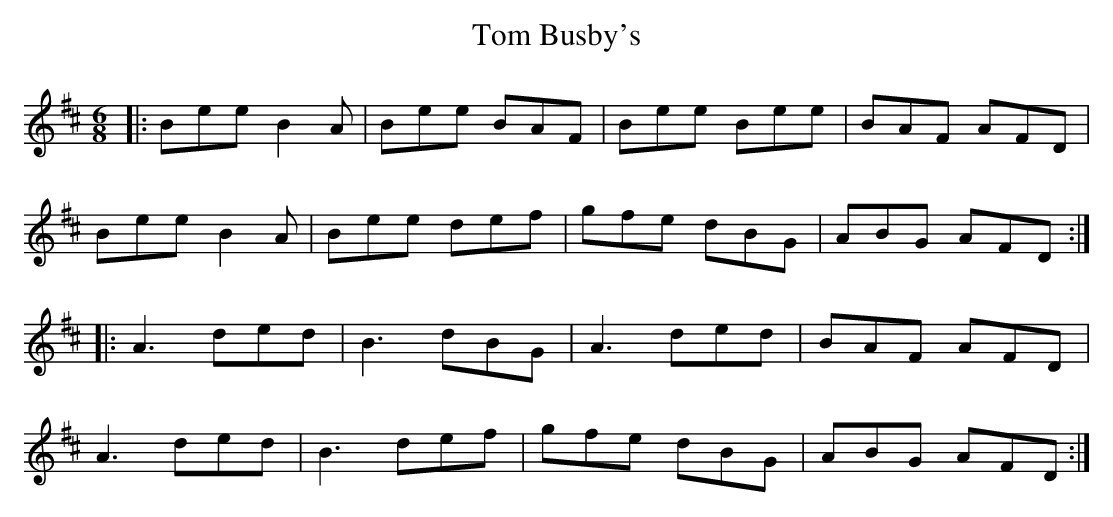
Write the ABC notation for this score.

X:1
T: Tom Busby's
M: 6/8
L: 1/8
K: Edor
|:Bee B2A|Bee BAF|Bee Bee|BAF AFD|
Bee B2A|Bee def|gfe dBG|ABG AFD:|
|:A3 ded|B3 dBG|A3 ded|BAF AFD|
A3 ded|B3 def|gfe dBG|ABG AFD:|
